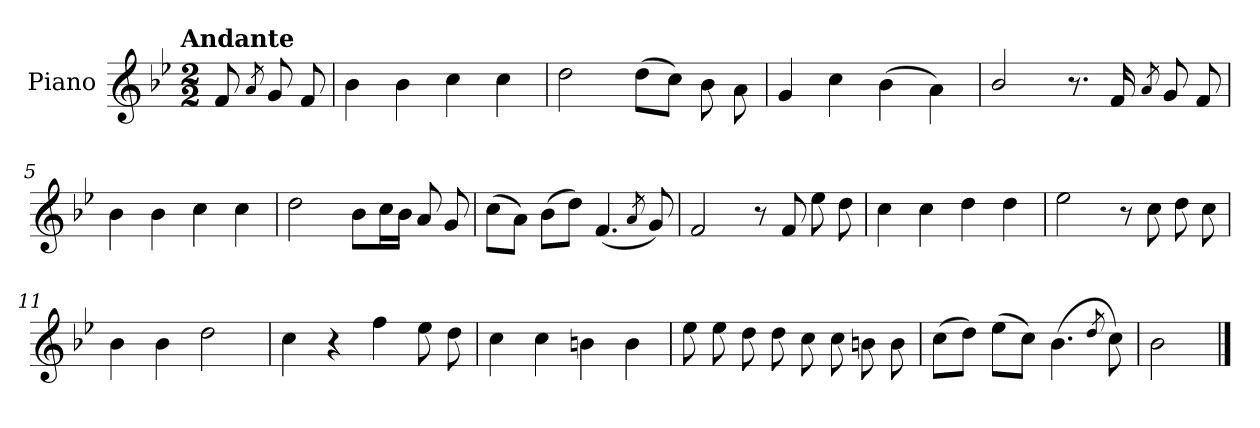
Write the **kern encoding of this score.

**kern
*part1
*staff1
*I"Piano
*I'Pno.
*clefG2
*k[b-e-]
!!LO:TX:omd:t=Andante
*M2/2
*MM92
=
8f/
8qa/
8g/
8f/
=1
4b-\
4b-\
4cc\
4cc\
=2
2dd\
(>8dd\L
8cc\J)
8b-\
8a\
=3
4g/
4cc\
(>4b-\
4a\)
!!LO:LB:g=z
=4
2b-/
8.r
16f/
8qa/
8g/
8f/
=5
4b-\
4b-\
4cc\
4cc\
=6
2dd\
8b-\L
16cc\L
16b-\JJ
8a/
8g/
=7
(>8cc\L
8a\J)
(>8b-\L
8dd\J)
(<4.f/
8qa/
8g/)
!!LO:LB:g=z
=8
2f/
8r
8f/
8ee-\
8dd\
=9
4cc\
4cc\
4dd\
4dd\
=10
2ee-\
8r
8cc\
8dd\
8cc\
=11
4b-\
4b-\
2dd\
=12
4cc\
4r
4ff\
8ee-\
8dd\
!!LO:LB:g=z
=13
4cc\
4cc\
4bn\
4b\
=14
8ee-\
8ee-\
8dd\
8dd\
8cc\
8cc\
8bn\
8b\
=15
(>8cc\L
8dd\J)
(>8ee-\L
8cc\J)
(>4.b-\
8qdd/
8cc\)
=16
2b-\
==
*-
